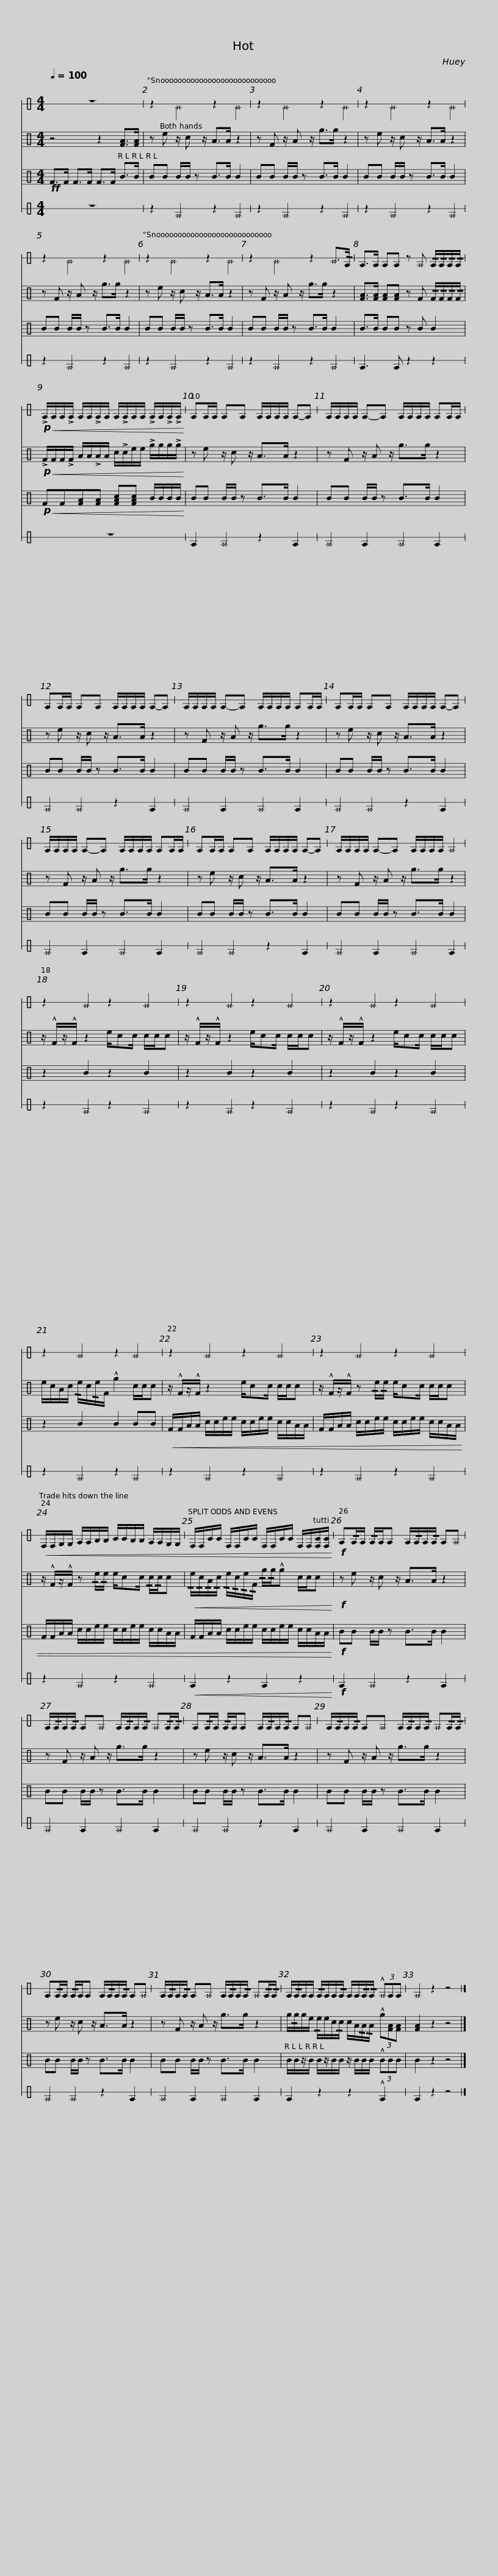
X:1
%%score 1 2 3 4
L:1/8
Q:1/4=100
M:4/4
I:linebreak $
K:C
V:1 perc stafflines=1
K:none
V:2 perc
K:none
V:3 perc
K:none
V:4 perc stafflines=1
K:none
V:1
 z8 | z2 ^G2 z2 ^G2 | z2 ^G2 z2 ^G2 | z2 ^G2 z2 ^G2 | z2 ^G2 z2 ^G2 | %5
 z2 ^G2 z2 ^G2 | z2 ^G2 z2 ^G>!/!E |$ E>E EE z ^E !/!E/!/!E/!/!E/!/!E/ |!p!!<(! !>!E/E/E/!>!E/ E/E/!>!E/E/ E/!>!E/E/E/ !>!E/E/!>!E/!>!E/!<)! | EE/E/ EE E/E/E/E/ E-E | %10
 E/E/E/E/ E-E E/E/E/E/ EE/E/ | EE/E/ EE E/E/E/E/ E-E | E/E/E/E/ E-E E/E/E/E/ EE/E/ |$ EE/E/ EE E/E/E/E/ E-E | E/E/E/E/ E-E E/E/E/E/ EE/E/ | %15
 EE/E/ EE E/E/E/E/ E-E | E/E/E/E/ E-E E/E/E/E/ ^E2 | z2 ^G2 z2 ^G2 | z2 ^G2 z2 ^G2 |$ z2 ^G2 z2 ^G2 | %20
 z2 ^G2 z2 ^G2 | z2 ^G2 z2 ^G2 | z2 ^G2 z2 ^G2 |!<(! C/C/D/D/ E/E/F/F/ G/G/F/F/ E/E/D/D/ |$ C/C/G/G/ C/C/G/G/ C/C/G/G/ C/C/[CG]/[CG]/!<)! | %25
!f! E!/!E/E/ !/!E/E/E E/!/!E/E/!/!E/ E^E | E/!/!E/E/!/!E/ E^E E/!/!E/E/!/!E/ ^E!/!E/!/!E/ | E!/!E/E/ !/!E/E/E E/!/!E/E/!/!E/ E^E | E/!/!E/E/!/!E/ E^E E/!/!E/E/!/!E/ ^E!/!E/!/!E/ |$ E!/!E/E/ !/!E/E/E E/!/!E/E/!/!E/ E^E | %30
 E/!/!E/E/!/!E/ E^E E/!/!E/E/!/!E/ ^E!/!E/!/!E/ | E/!/!E/E/E/ !/!E/E/E/!/!E/ E/E/!/!E/!/!E/ (3!^!^EEE | ^E2 z2 z4 |] %33
V:2
 z4 z2 [FA]>[FA] | z e z/ c z/ A>A z2 | z F z/ A z/ g>g z2 | z e z/ c z/ A>A z2 | z F z/ A z/ g>g z2 | %5
 z e z/ c z/ A>A z2 | z F z/ A z/ g>g z2 |$ [FA]>[FA] [FA][FA] z F !/!F/!/!F/!/!F/!/!F/ |!p!!<(! !>!F/F/F/!>!F/ A/A/!>!A/A/ c/!>!c/e/e/ !>!g/g/g/!>!g/!<)! | z e z/ c z/ A>A z2 | %10
 z F z/ A z/ g>g z2 | z e z/ c z/ A>A z2 | z F z/ A z/ g>g z2 |$ z e z/ c z/ A>A z2 | z F z/ A z/ g>g z2 | %15
 z e z/ c z/ A>A z2 | z F z/ A z/ g>g z2 | z/ !^!F/z/!^!F/ z2 e/cc/ c/c/c | z/ !^!F/z/!^!F/ z2 e/cc/ c/c/c |$ z/ !^!F/z/!^!F/ z2 e/cc/ c/c/c | %20
 e/c/A/c/ !/!e/c/!/!e/F/ !^!g2 c/c/c | z/ !^!F/z/!^!F/ z2 e/cc/ c/c/c | z/ !^!F/z/!^!F/ z !/!e/!/!e/ e/cc/ c/c/c | z/ !^!F/z/!^!F/ z !/!e/!/!e/ e/cc/ !/!c/!/!c/c |$!<(! !/!e/!/!c/!/!A/!/!c/ !/!e/!/!c/!/!e/!/!F/ !/!g/!/!g/!^!g c/c/c!<)! | %25
!f! z e z/ c z/ A>A z2 | z F z/ A z/ g>g z2 | z e z/ c z/ A>A z2 | z F z/ A z/ g>g z2 |$ z e z/ c z/ A>A z2 | %30
 z F z/ A z/ g>g z2 | g/!/!g/g/e/ !/!e/e/c/!/!c/ c/A/!/!A/!/!A/ (3!^!g[FA][FA] | [FA]2 z2 z4 |] %33
V:3
!ff! F>F F>F F>F B>B | BB B/B/ z B>B B2 | BB B/B/ z B>B B2 | BB B/B/ z B>B B2 | BB B/B/ z B>B B2 | %5
 BB B/B/ z B>B B2 | BB B/B/ z B>B B2 |$ B>B BB z B B2 |!p!!<(! FF[FA][FA] [FAc][FAc] B/B/B/B/!<)! | BB B/B/ z B>B B2 | %10
 BB B/B/ z B>B B2 | BB B/B/ z B>B B2 | BB B/B/ z B>B B2 |$ BB B/B/ z B>B B2 | BB B/B/ z B>B B2 | %15
 BB B/B/ z B>B B2 | BB B/B/ z B>B B2 | z2 B2 z2 B2 | z2 B2 z2 B2 |$ z2 B2 z2 B2 | %20
 z2 B2 B2 BB |!<(! F/F/A/A/ c/c/e/e/ c/c/e/e/ c/c/A/A/ | F/F/A/A/ c/c/e/e/ c/c/e/e/ c/c/A/A/ | F/F/A/A/ c/c/e/e/ c/c/e/e/ c/c/A/A/ |$ F/F/A/A/ c/c/e/e/ c/c/e/e/ c/c/A/A/!<)! | %25
!f! BB B/B/ z B>B B2 | BB B/B/ z B>B B2 | BB B/B/ z B>B B2 | BB B/B/ z B>B B2 |$ BB B/B/ z B>B B2 | %30
 BB B/B/ z B>B B2 | B/B/z/B/ B/z/B/B/ z/ B/B/B/ (3!^!BBB | B2 z2 z4 |] %33
V:4
 z8 | z2 ^E2 z2 ^E2 | z2 ^E2 z2 ^E2 | z2 ^E2 z2 ^E2 | z2 ^E2 z2 ^E2 | %5
 z2 ^E2 z2 ^E2 | z2 ^E2 z2 ^E2 |$ E3 E z2 z2 | z8 | E2 ^E2 z2 E2 | %10
 ^E2 E2 ^E2 E2 | ^E2 ^E2 z2 E2 | ^E2 E2 ^E2 E2 |$ ^E2 ^E2 z2 E2 | ^E2 E2 ^E2 E2 | %15
 ^E2 ^E2 z2 E2 | ^E2 E2 ^E2 E2 | z2 ^E2 z2 ^E2 | z2 ^E2 z2 ^E2 |$ z2 ^E2 z2 ^E2 | %20
 z2 ^E2 z2 ^E2 | z2 ^E2 z2 ^E2 | z2 ^E2 z2 ^E2 | z2 ^E2 z2 ^E2 |$!<(! E2 z2 E2 z2!<)! | %25
!f! E2 ^E2 z2 E2 | ^E2 E2 ^E2 E2 | ^E2 ^E2 z2 E2 | ^E2 E2 ^E2 E2 |$ ^E2 ^E2 z2 E2 | %30
 ^E2 E2 ^E2 E2 | E2 z2 z2 !^!E2 | E2 z2 z4 |] %33
